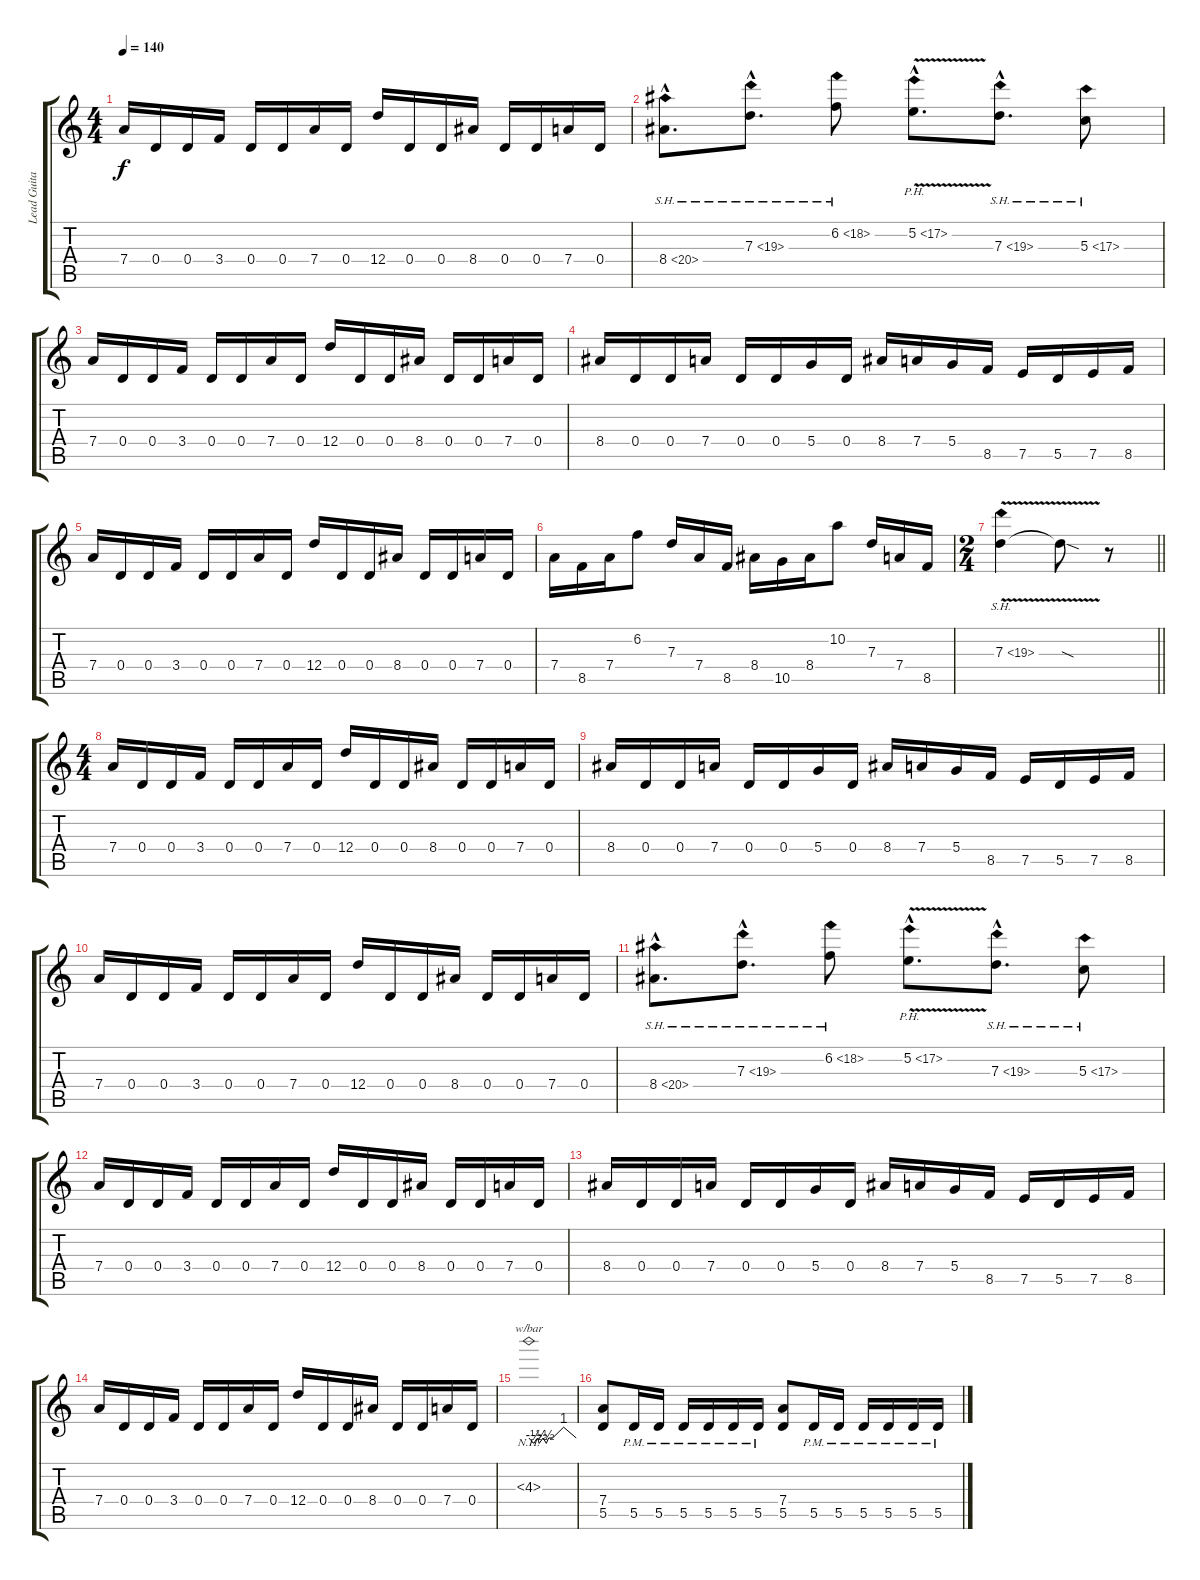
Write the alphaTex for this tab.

\track ("Lead Guitar" "Lead Guita") {instrument distortionguitar}
\staff {score tabs}
\tuning (E4 B3 G3 D3 A2 E2) {hide}
\ts (4 4)
\tempo 140
\clef g2
\ks c
7.4.16{dy f} 0.4.16 0.4.16 3.4.16 0.4.16 0.4.16 7.4.16 0.4.16 12.4.16 0.4.16 0.4.16 8.4.16 0.4.16 0.4.16 7.4.16 0.4.16 |
8.4{sh 12 hac}.8{d} 7.3{sh 12 hac}.8{d} 6.2{sh 12}.8 5.2{ph 12 v hac}.8{d} 7.3{sh 12 hac}.8{d} 5.3{sh 12}.8 |
7.4.16 0.4.16 0.4.16 3.4.16 0.4.16 0.4.16 7.4.16 0.4.16 12.4.16 0.4.16 0.4.16 8.4.16 0.4.16 0.4.16 7.4.16 0.4.16 |
8.4.16 0.4.16 0.4.16 7.4.16 0.4.16 0.4.16 5.4.16 0.4.16 8.4.16 7.4.16 5.4.16 8.5.16 7.5.16 5.5.16 7.5.16 8.5.16 |
7.4.16 0.4.16 0.4.16 3.4.16 0.4.16 0.4.16 7.4.16 0.4.16 12.4.16 0.4.16 0.4.16 8.4.16 0.4.16 0.4.16 7.4.16 0.4.16 |
7.4.16 8.5.16 7.4.16 6.2.8 7.3.16 7.4.16 8.5.16 8.4.16 10.5.16 8.4.16 10.2.8 7.3.16 7.4.16 8.5.16 |
\ts (2 4)
\barLineRight lightlight
7.3{sh 12 v}.4 7.3{sod t}.8 r.8 |
\ts (4 4)
7.4.16 0.4.16 0.4.16 3.4.16 0.4.16 0.4.16 7.4.16 0.4.16 12.4.16 0.4.16 0.4.16 8.4.16 0.4.16 0.4.16 7.4.16 0.4.16 |
8.4.16 0.4.16 0.4.16 7.4.16 0.4.16 0.4.16 5.4.16 0.4.16 8.4.16 7.4.16 5.4.16 8.5.16 7.5.16 5.5.16 7.5.16 8.5.16 |
7.4.16 0.4.16 0.4.16 3.4.16 0.4.16 0.4.16 7.4.16 0.4.16 12.4.16 0.4.16 0.4.16 8.4.16 0.4.16 0.4.16 7.4.16 0.4.16 |
8.4{sh 12 hac}.8{d} 7.3{sh 12 hac}.8{d} 6.2{sh 12}.8 5.2{ph 12 v hac}.8{d} 7.3{sh 12 hac}.8{d} 5.3{sh 12}.8 |
7.4.16 0.4.16 0.4.16 3.4.16 0.4.16 0.4.16 7.4.16 0.4.16 12.4.16 0.4.16 0.4.16 8.4.16 0.4.16 0.4.16 7.4.16 0.4.16 |
8.4.16 0.4.16 0.4.16 7.4.16 0.4.16 0.4.16 5.4.16 0.4.16 8.4.16 7.4.16 5.4.16 8.5.16 7.5.16 5.5.16 7.5.16 8.5.16 |
7.4.16 0.4.16 0.4.16 3.4.16 0.4.16 0.4.16 7.4.16 0.4.16 12.4.16 0.4.16 0.4.16 8.4.16 0.4.16 0.4.16 7.4.16 0.4.16 |
4.3{nh}.1{tbe (custom default 0 0 6 -2 11 0 13 -2 18 0 22 -2 25 0 30 0 44 4 60 0)} |
(7.4 5.5).8 5.5{pm}.16 5.5{pm}.16 5.5{pm}.16 5.5{pm}.16 5.5{pm}.16 5.5{pm}.16 (7.4 5.5).8 5.5{pm}.16 5.5{pm}.16 5.5{pm}.16 5.5{pm}.16 5.5{pm}.16 5.5{pm}.16
